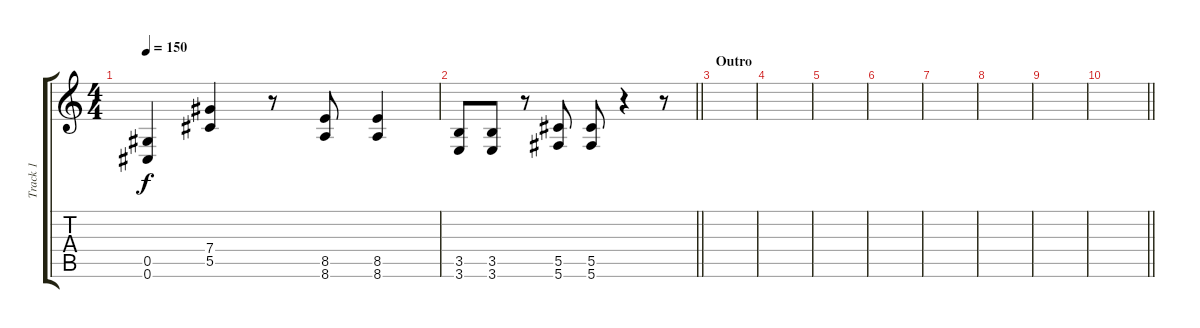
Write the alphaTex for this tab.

\track ("Track 1" "Track 1") {instrument distortionguitar}
\staff {score tabs}
\tuning (Eb4 Bb3 Gb3 Db3 Ab2 Db2) {hide}
\ts (4 4)
\tempo 150
\clef g2
\ks c
(0.5 0.6).4{dy f} (7.4 5.5).4 r.8 (8.5 8.6).8 (8.5 8.6).4 |
\barLineRight lightlight
(3.5 3.6).8 (3.5 3.6).8 r.8 (5.5 5.6).8 (5.5 5.6).8 r.4 r.8 |
\section ("" "Outro")
|
|
|
|
|
|
|
\barLineRight lightlight
